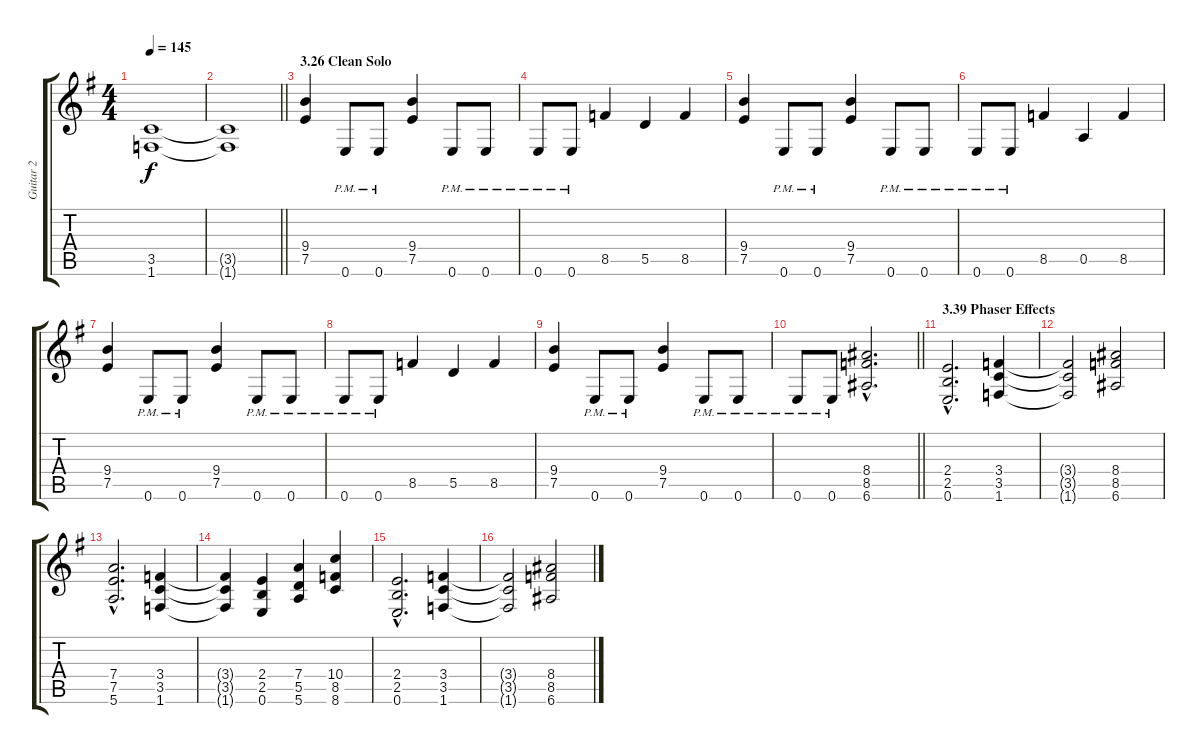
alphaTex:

\track ("Guitar 2" "Guitar 2") {instrument distortionguitar}
\staff {score tabs}
\tuning (E4 B3 G3 D3 A2 E2) {hide}
\ts (4 4)
\tempo 145
\clef g2
\ks eminor
(3.5 1.6).1{dy f} |
\barLineRight lightlight
(3.5{t} 1.6{t}).1 |
\section ("" "3.26 Clean Solo")
(9.4 7.5).4 0.6{pm}.8 0.6{pm}.8 (9.4 7.5).4 0.6{pm}.8 0.6{pm}.8 |
0.6{pm}.8 0.6{pm}.8 8.5.4 5.5.4 8.5.4 |
(9.4 7.5).4 0.6{pm}.8 0.6{pm}.8 (9.4 7.5).4 0.6{pm}.8 0.6{pm}.8 |
0.6{pm}.8 0.6{pm}.8 8.5.4 0.5.4 8.5.4 |
(9.4 7.5).4 0.6{pm}.8 0.6{pm}.8 (9.4 7.5).4 0.6{pm}.8 0.6{pm}.8 |
0.6{pm}.8 0.6{pm}.8 8.5.4 5.5.4 8.5.4 |
(9.4 7.5).4 0.6{pm}.8 0.6{pm}.8 (9.4 7.5).4 0.6{pm}.8 0.6{pm}.8 |
\barLineRight lightlight
0.6{pm}.8 0.6{pm}.8 (8.4{hac} 8.5{hac} 6.6{hac}).2{d} |
\section ("" "3.39 Phaser Effects")
(2.4{hac} 2.5{hac} 0.6{hac}).2{d} (3.4 3.5 1.6).4 |
(3.4{t} 3.5{t} 1.6{t}).2 (8.4 8.5 6.6).2 |
(7.4{hac} 7.5{hac} 5.6{hac}).2{d} (3.4 3.5 1.6).4 |
(3.4{t} 3.5{t} 1.6{t}).4 (2.4 2.5 0.6).4 (7.4 5.5 5.6).4 (10.4 8.5 8.6).4 |
(2.4{hac} 2.5{hac} 0.6{hac}).2{d} (3.4 3.5 1.6).4 |
(3.4{t} 3.5{t} 1.6{t}).2 (8.4 8.5 6.6).2
